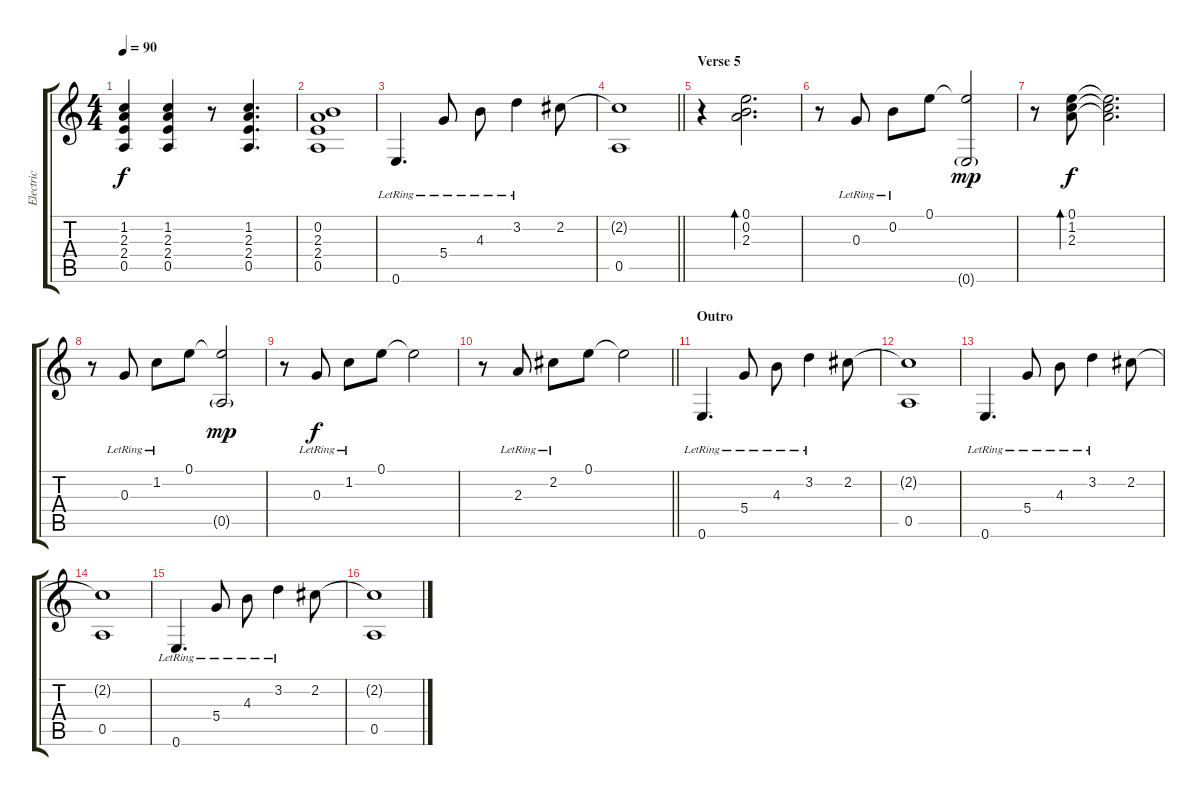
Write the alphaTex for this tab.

\track ("Electric" "Electric") {instrument overdrivenguitar}
\staff {score tabs}
\tuning (E4 B3 G3 D3 A2 E2) {hide}
\ts (4 4)
\tempo 90
\clef g2
\ks c
(1.2 2.3 2.4 0.5).4{dy f} (1.2 2.3 2.4 0.5).4 r.8 (1.2 2.3 2.4 0.5).4{d} |
(0.2 2.3 2.4 0.5).1 |
0.6{lr}.4{d} 5.4{lr}.8 4.3{lr}.8 3.2{lr}.4 2.2.8 |
\barLineRight lightlight
(2.2{t} 0.5).1 |
\section ("" "Verse 5")
r.4 (0.1 0.2 2.3).2{d bd 240} |
r.8 0.3{lr}.8 0.2{lr}.8 0.1.8 (0.1{t} 0.6{g}).2{dy mp} |
r.8 (0.1 1.2 2.3).8{bd 240 dy f} (0.1{t} 1.2{t} 2.3{t}).2{d} |
r.8 0.3{lr}.8 1.2{lr}.8 0.1.8 (0.1{t} 0.5{g}).2{dy mp} |
r.8 0.3{lr}.8{dy f} 1.2{lr}.8 0.1.8 0.1{t}.2 |
\barLineRight lightlight
r.8 2.3{lr}.8 2.2{lr}.8 0.1.8 0.1{t}.2 |
\section ("" "Outro")
0.6{lr}.4{d} 5.4{lr}.8 4.3{lr}.8 3.2{lr}.4 2.2.8 |
(2.2{t} 0.5).1 |
0.6{lr}.4{d} 5.4{lr}.8 4.3{lr}.8 3.2{lr}.4 2.2.8 |
(2.2{t} 0.5).1 |
0.6{lr}.4{d} 5.4{lr}.8 4.3{lr}.8 3.2{lr}.4 2.2.8 |
(2.2{t} 0.5).1
